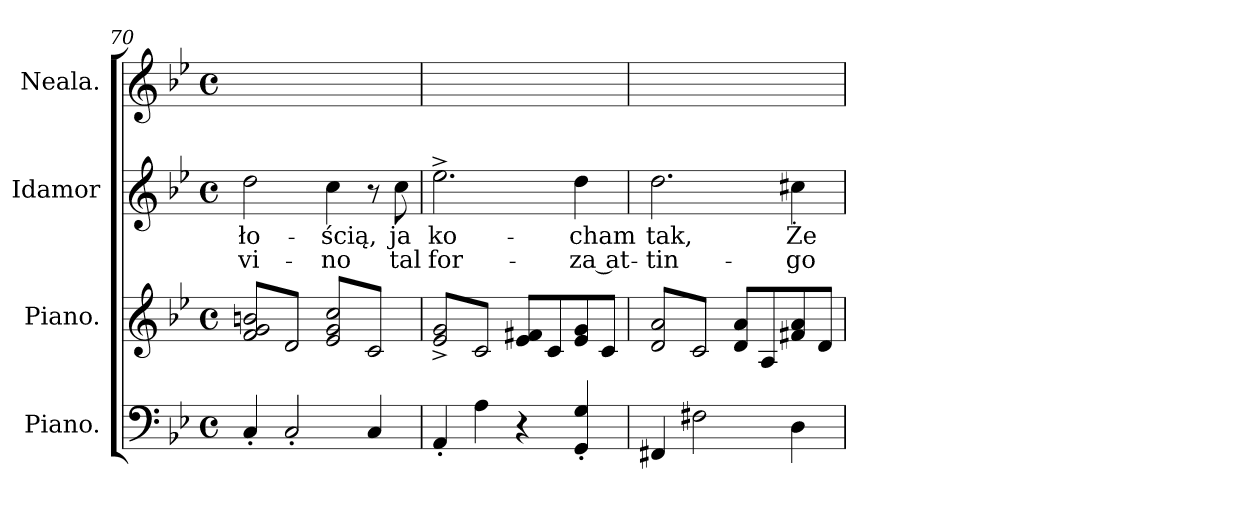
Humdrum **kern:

**kern	**kern	**kern	**text	**text	**kern
*part4	*part3	*part2	*part2	*part2	*part1
*staff4	*staff3	*staff2	*staff2	*staff2	*staff1
*I"Piano.	*I"Piano.	*I"Idamor	*	*	*I"Neala.
*	*	*I'I.	*	*	*I'N.
*clefF4	*clefG2	*clefG2	*	*	*clefG2
*k[b-e-]	*k[b-e-]	*k[b-e-]	*	*	*k[b-e-]
*g:	*g:	*g:	*	*	*g:
*M4/4	*M4/4	*M4/4	*	*	*M4/4
*met(c)	*met(c)	*met(c)	*	*	*met(c)
=70	=70	=70	=70	=70	=70
*	*tremolo	*	*	*	*
4C'/	8f/ 8g/ 8bn/L	2dd\	-ło-	-vi-	1ryy
.	8d/	.	.	.	.
2C'/	8f/ 8g/ 8bn/	.	.	.	.
.	8d/J	.	.	.	.
.	8e-/ 8g/ 8cc/L	4cc\	-ścią,	-no	.
.	8c/	.	.	.	.
4C/	8e-/ 8g/ 8cc/	8r	.	.	.
.	8c/J	8cc\	ja	tal	.
=71	=71	=71	=71	=71	=71
4AA'/	8e-^/ 8g^/L	2.ee-^\	ko-	for-	1ryy
.	8c/	.	.	.	.
4A\	8e-^/ 8g^/	.	.	.	.
.	8c/J	.	.	.	.
*	*Xtremolo	*	*	*	*
4r	8e-/ 8f#X/L	.	.	.	.
.	8c/	.	.	.	.
4GG'/ 4G'/	8e-/ 8g/	4dd\	-cham	-za at-	.
.	8c/J	.	.	.	.
=72	=72	=72	=72	=72	=72
*	*tremolo	*	*	*	*
4FF#X/	8d/ 8a/L	2.dd\	tak,	-tin-	1ryy
.	8c/	.	.	.	.
2F#X\	8d/ 8a/	.	.	.	.
.	8c/J	.	.	.	.
*	*Xtremolo	*	*	*	*
.	8d/ 8a/L	.	.	.	.
.	8A/	.	.	.	.
4D\	8f#X/ 8a/	4cc#X\	Że	-go	.
.	8d/J	.	.	.	.
=	=	=	=	=	=
*-	*-	*-	*-	*-	*-
